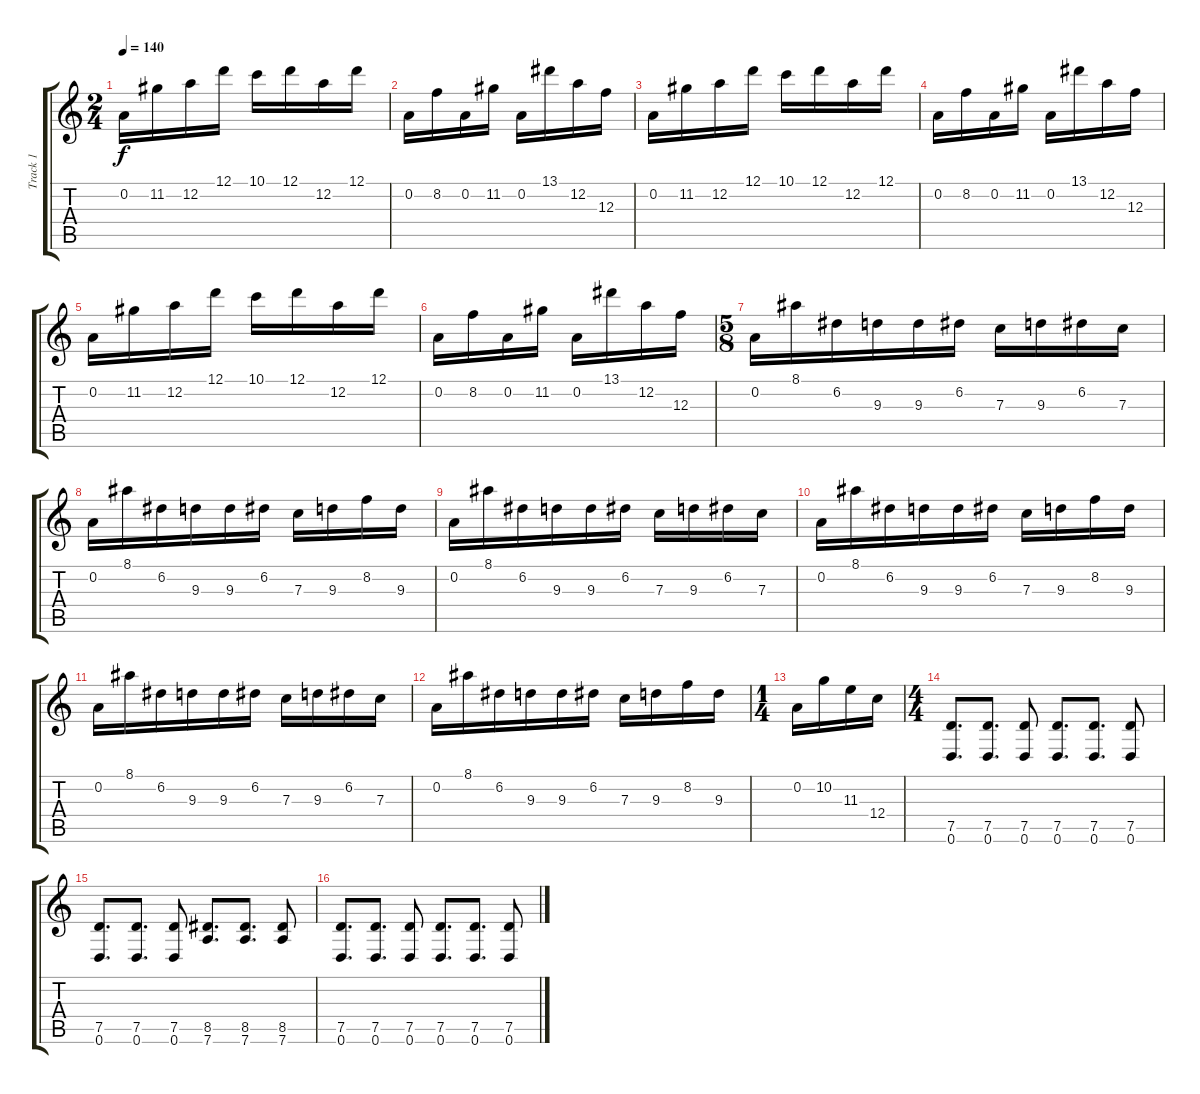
\track ("Track 1" "Track 1") {instrument distortionguitar}
\staff {score tabs}
\tuning (D4 A3 F3 C3 G2 D2) {hide}
\ts (2 4)
\tempo 140
\clef g2
\ks c
0.2.16{dy f} 11.2.16 12.2.16 12.1.16 10.1.16 12.1.16 12.2.16 12.1.16 |
0.2.16 8.2.16 0.2.16 11.2.16 0.2.16 13.1.16 12.2.16 12.3.16 |
0.2.16 11.2.16 12.2.16 12.1.16 10.1.16 12.1.16 12.2.16 12.1.16 |
0.2.16 8.2.16 0.2.16 11.2.16 0.2.16 13.1.16 12.2.16 12.3.16 |
0.2.16 11.2.16 12.2.16 12.1.16 10.1.16 12.1.16 12.2.16 12.1.16 |
0.2.16 8.2.16 0.2.16 11.2.16 0.2.16 13.1.16 12.2.16 12.3.16 |
\ts (5 8)
0.2.16 8.1.16 6.2.16 9.3.16 9.3.16 6.2.16 7.3.16 9.3.16 6.2.16 7.3.16 |
0.2.16 8.1.16 6.2.16 9.3.16 9.3.16 6.2.16 7.3.16 9.3.16 8.2.16 9.3.16 |
0.2.16 8.1.16 6.2.16 9.3.16 9.3.16 6.2.16 7.3.16 9.3.16 6.2.16 7.3.16 |
0.2.16 8.1.16 6.2.16 9.3.16 9.3.16 6.2.16 7.3.16 9.3.16 8.2.16 9.3.16 |
0.2.16 8.1.16 6.2.16 9.3.16 9.3.16 6.2.16 7.3.16 9.3.16 6.2.16 7.3.16 |
0.2.16 8.1.16 6.2.16 9.3.16 9.3.16 6.2.16 7.3.16 9.3.16 8.2.16 9.3.16 |
\ts (1 4)
0.2.16 10.2.16 11.3.16 12.4.16 |
\ts (4 4)
(7.5 0.6).8{d} (7.5 0.6).8{d} (7.5 0.6).8 (7.5 0.6).8{d} (7.5 0.6).8{d} (7.5 0.6).8 |
(7.5 0.6).8{d} (7.5 0.6).8{d} (7.5 0.6).8 (8.5 7.6).8{d} (8.5 7.6).8{d} (8.5 7.6).8 |
(7.5 0.6).8{d} (7.5 0.6).8{d} (7.5 0.6).8 (7.5 0.6).8{d} (7.5 0.6).8{d} (7.5 0.6).8
